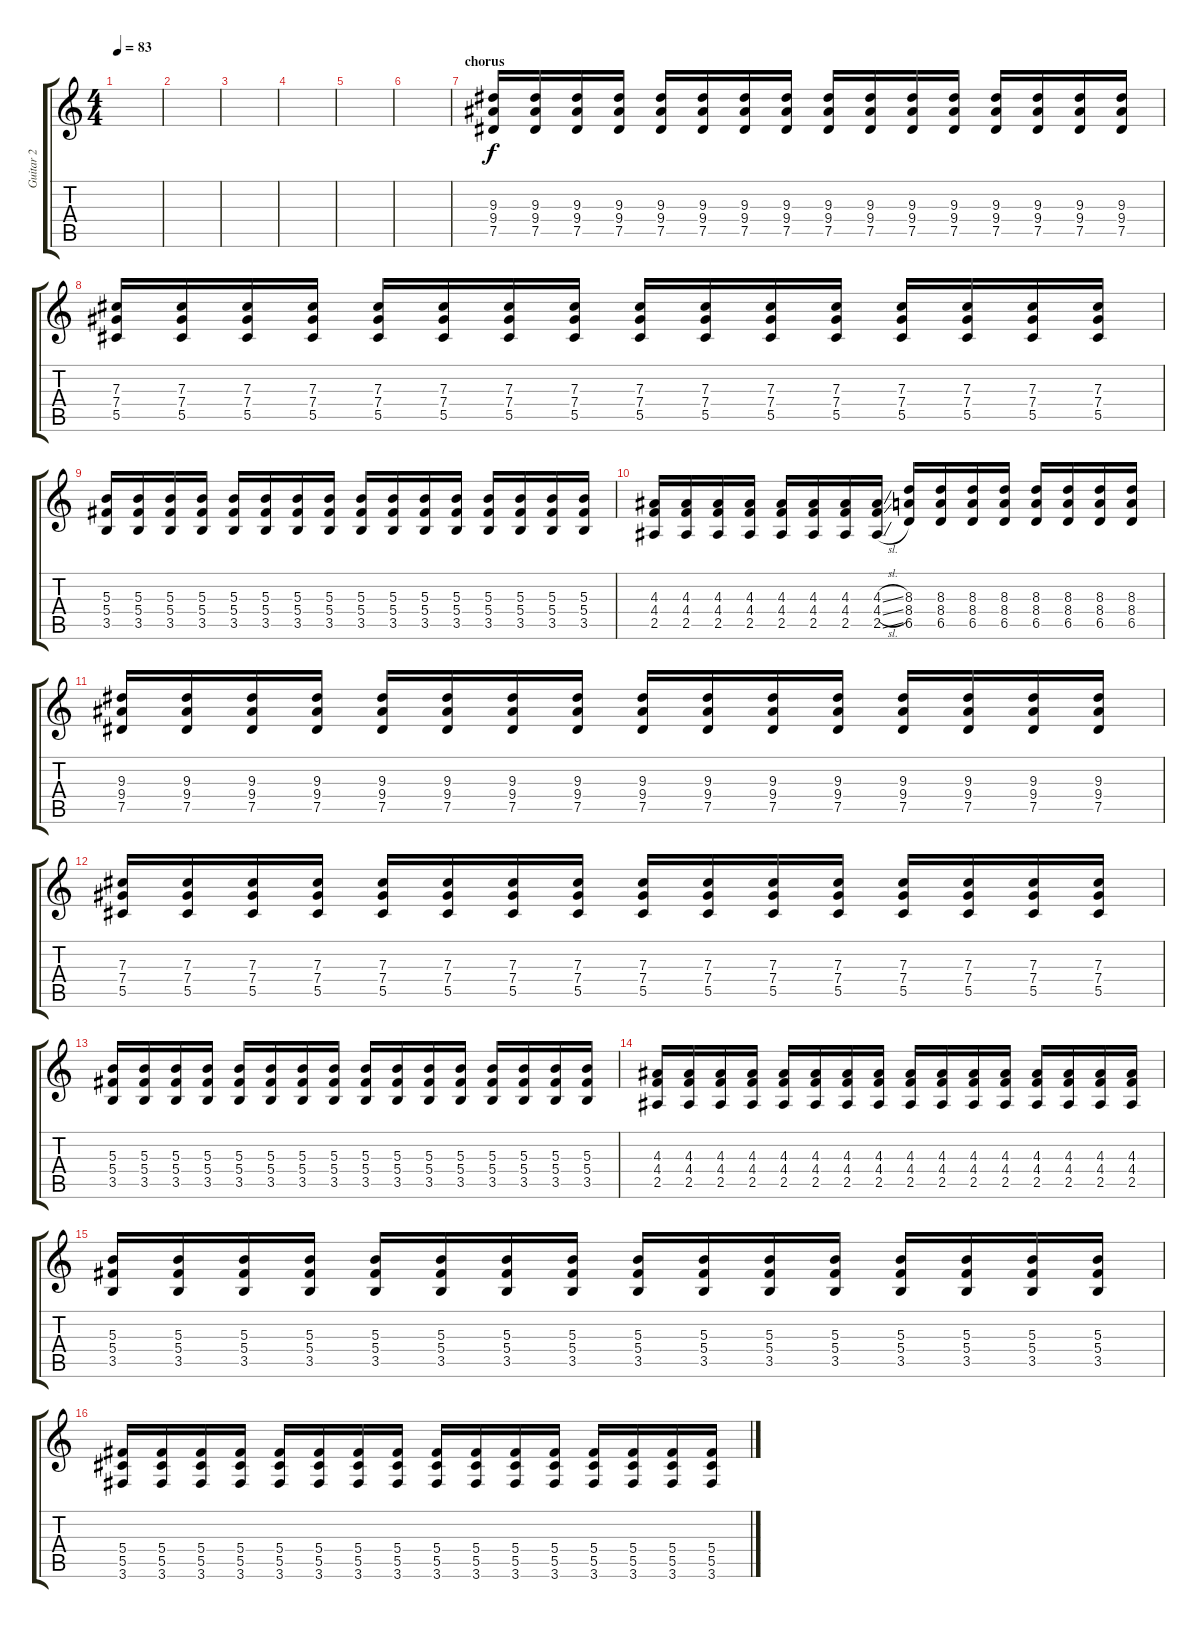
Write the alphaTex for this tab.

\track ("Guitar 2" "Guitar 2") {instrument distortionguitar}
\staff {score tabs}
\tuning (Eb4 Bb3 Gb3 Db3 Ab2 Eb2) {hide}
\ts (4 4)
\tempo 83
\clef g2
\ks c
|
|
|
|
|
|
\section ("" "chorus")
(9.3 9.4 7.5).16 (9.3 9.4 7.5).16 (9.3 9.4 7.5).16 (9.3 9.4 7.5).16 (9.3 9.4 7.5).16 (9.3 9.4 7.5).16 (9.3 9.4 7.5).16 (9.3 9.4 7.5).16 (9.3 9.4 7.5).16 (9.3 9.4 7.5).16 (9.3 9.4 7.5).16 (9.3 9.4 7.5).16 (9.3 9.4 7.5).16 (9.3 9.4 7.5).16 (9.3 9.4 7.5).16 (9.3 9.4 7.5).16 |
(7.3 7.4 5.5).16 (7.3 7.4 5.5).16 (7.3 7.4 5.5).16 (7.3 7.4 5.5).16 (7.3 7.4 5.5).16 (7.3 7.4 5.5).16 (7.3 7.4 5.5).16 (7.3 7.4 5.5).16 (7.3 7.4 5.5).16 (7.3 7.4 5.5).16 (7.3 7.4 5.5).16 (7.3 7.4 5.5).16 (7.3 7.4 5.5).16 (7.3 7.4 5.5).16 (7.3 7.4 5.5).16 (7.3 7.4 5.5).16 |
(5.3 5.4 3.5).16 (5.3 5.4 3.5).16 (5.3 5.4 3.5).16 (5.3 5.4 3.5).16 (5.3 5.4 3.5).16 (5.3 5.4 3.5).16 (5.3 5.4 3.5).16 (5.3 5.4 3.5).16 (5.3 5.4 3.5).16 (5.3 5.4 3.5).16 (5.3 5.4 3.5).16 (5.3 5.4 3.5).16 (5.3 5.4 3.5).16 (5.3 5.4 3.5).16 (5.3 5.4 3.5).16 (5.3 5.4 3.5).16 |
(4.3 4.4 2.5).16 (4.3 4.4 2.5).16 (4.3 4.4 2.5).16 (4.3 4.4 2.5).16 (4.3 4.4 2.5).16 (4.3 4.4 2.5).16 (4.3 4.4 2.5).16 (4.3{sl} 4.4{sl} 2.5{sl}).16 (8.3 8.4 6.5).16 (8.3 8.4 6.5).16 (8.3 8.4 6.5).16 (8.3 8.4 6.5).16 (8.3 8.4 6.5).16 (8.3 8.4 6.5).16 (8.3 8.4 6.5).16 (8.3 8.4 6.5).16 |
(9.3 9.4 7.5).16 (9.3 9.4 7.5).16 (9.3 9.4 7.5).16 (9.3 9.4 7.5).16 (9.3 9.4 7.5).16 (9.3 9.4 7.5).16 (9.3 9.4 7.5).16 (9.3 9.4 7.5).16 (9.3 9.4 7.5).16 (9.3 9.4 7.5).16 (9.3 9.4 7.5).16 (9.3 9.4 7.5).16 (9.3 9.4 7.5).16 (9.3 9.4 7.5).16 (9.3 9.4 7.5).16 (9.3 9.4 7.5).16 |
(7.3 7.4 5.5).16 (7.3 7.4 5.5).16 (7.3 7.4 5.5).16 (7.3 7.4 5.5).16 (7.3 7.4 5.5).16 (7.3 7.4 5.5).16 (7.3 7.4 5.5).16 (7.3 7.4 5.5).16 (7.3 7.4 5.5).16 (7.3 7.4 5.5).16 (7.3 7.4 5.5).16 (7.3 7.4 5.5).16 (7.3 7.4 5.5).16 (7.3 7.4 5.5).16 (7.3 7.4 5.5).16 (7.3 7.4 5.5).16 |
(5.3 5.4 3.5).16 (5.3 5.4 3.5).16 (5.3 5.4 3.5).16 (5.3 5.4 3.5).16 (5.3 5.4 3.5).16 (5.3 5.4 3.5).16 (5.3 5.4 3.5).16 (5.3 5.4 3.5).16 (5.3 5.4 3.5).16 (5.3 5.4 3.5).16 (5.3 5.4 3.5).16 (5.3 5.4 3.5).16 (5.3 5.4 3.5).16 (5.3 5.4 3.5).16 (5.3 5.4 3.5).16 (5.3 5.4 3.5).16 |
(4.3 4.4 2.5).16 (4.3 4.4 2.5).16 (4.3 4.4 2.5).16 (4.3 4.4 2.5).16 (4.3 4.4 2.5).16 (4.3 4.4 2.5).16 (4.3 4.4 2.5).16 (4.3 4.4 2.5).16 (4.3 4.4 2.5).16 (4.3 4.4 2.5).16 (4.3 4.4 2.5).16 (4.3 4.4 2.5).16 (4.3 4.4 2.5).16 (4.3 4.4 2.5).16 (4.3 4.4 2.5).16 (4.3 4.4 2.5).16 |
(5.3 5.4 3.5).16 (5.3 5.4 3.5).16 (5.3 5.4 3.5).16 (5.3 5.4 3.5).16 (5.3 5.4 3.5).16 (5.3 5.4 3.5).16 (5.3 5.4 3.5).16 (5.3 5.4 3.5).16 (5.3 5.4 3.5).16 (5.3 5.4 3.5).16 (5.3 5.4 3.5).16 (5.3 5.4 3.5).16 (5.3 5.4 3.5).16 (5.3 5.4 3.5).16 (5.3 5.4 3.5).16 (5.3 5.4 3.5).16 |
(5.4 5.5 3.6).16 (5.4 5.5 3.6).16 (5.4 5.5 3.6).16 (5.4 5.5 3.6).16 (5.4 5.5 3.6).16 (5.4 5.5 3.6).16 (5.4 5.5 3.6).16 (5.4 5.5 3.6).16 (5.4 5.5 3.6).16 (5.4 5.5 3.6).16 (5.4 5.5 3.6).16 (5.4 5.5 3.6).16 (5.4 5.5 3.6).16 (5.4 5.5 3.6).16 (5.4 5.5 3.6).16 (5.4 5.5 3.6).16
